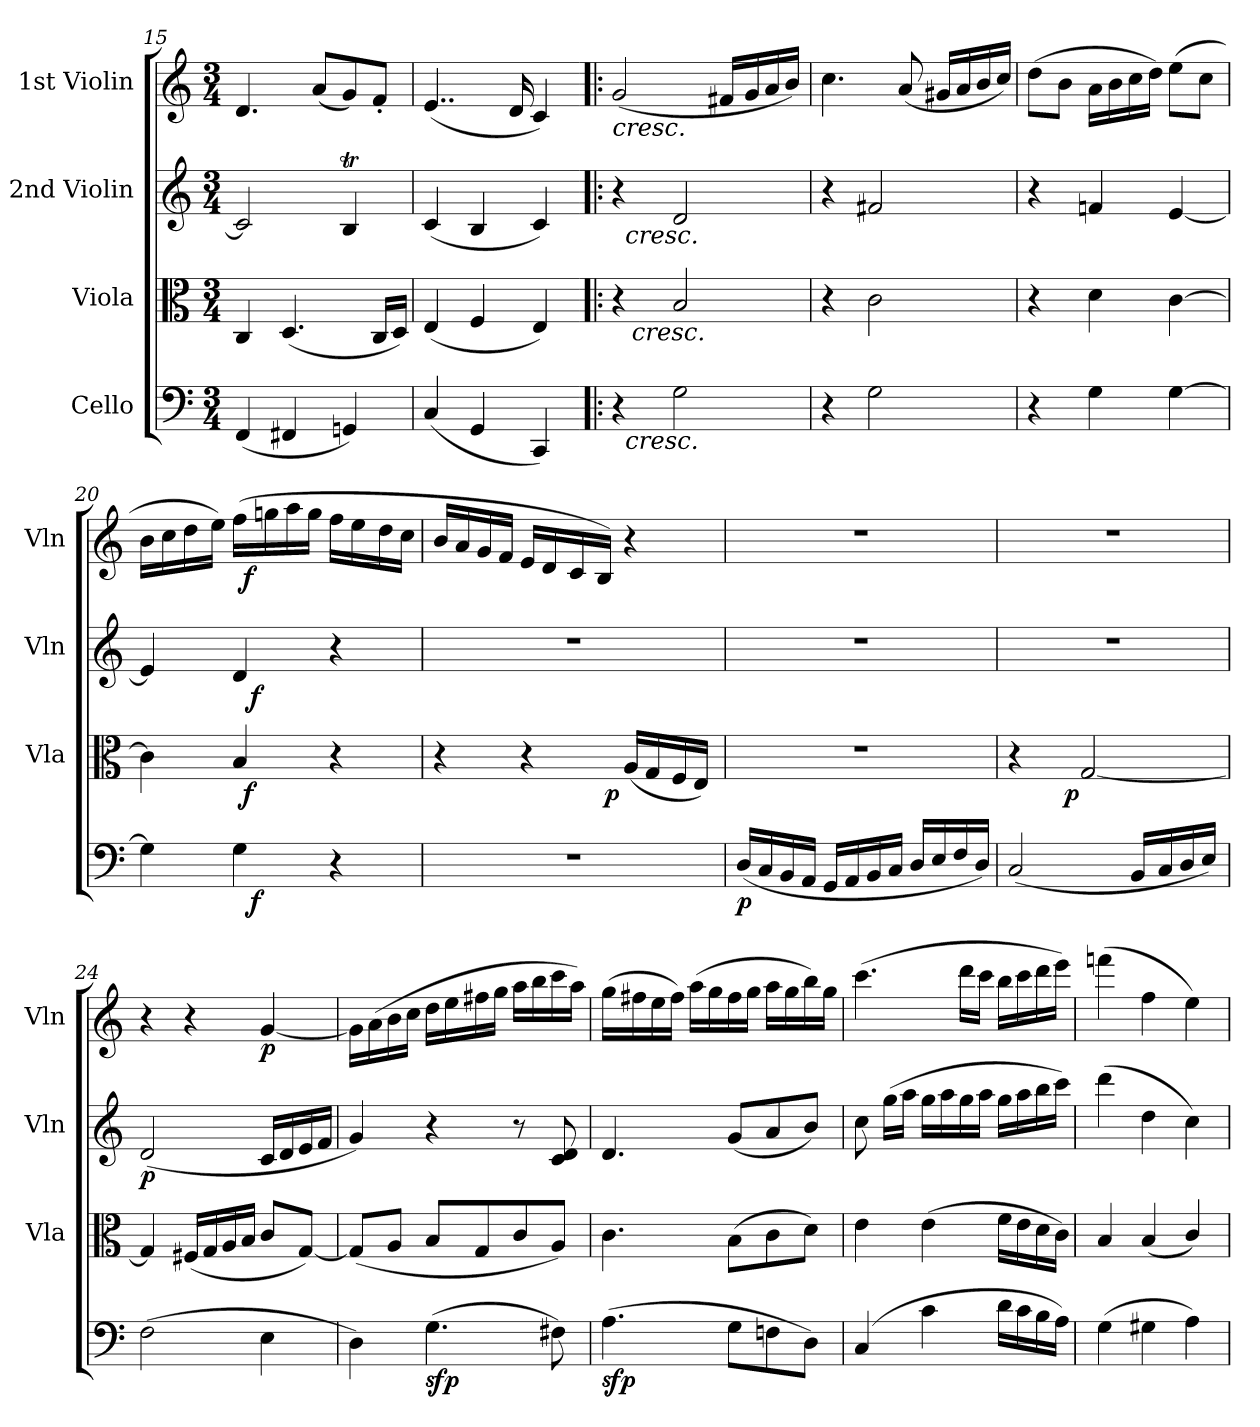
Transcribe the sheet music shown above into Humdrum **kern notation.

**kern	**dynam	**kern	**dynam	**kern	**dynam	**kern	**dynam
*part4	*part4	*part3	*part3	*part2	*part2	*part1	*part1
*staff4	*staff4	*staff3	*staff3	*staff2	*staff2	*staff1	*staff1
*I"Cello	*	*I"Viola	*	*I"2nd Violin	*	*I"1st Violin	*
*	*	*I'Vla	*	*I'Vln	*	*I'Vln	*
*clefF4	*	*clefC3	*	*clefG2	*	*clefG2	*
*k[]	*	*k[]	*	*k[]	*	*k[]	*
*C:	*	*C:	*	*C:	*	*C:	*
*M3/4	*	*M3/4	*	*M3/4	*	*M3/4	*
=15	=15	=15	=15	=15	=15	=15	=15
(<4FF/	.	4C/	.	2c/]	.	4.d/	.
4FF#X/	.	(<4.D/	.	.	.	.	.
.	.	.	.	.	.	(<8a/L	.
4GGn/)	.	.	.	4Bt/	.	8g/)	.
.	.	16C/LL	.	.	.	8f'</J	.
.	.	16D/JJ)	.	.	.	.	.
=16	=16	=16	=16	=16	=16	=16	=16
(<4C/	.	(<4E/	.	(<4c/	.	(<4..e/	.
4GG/	.	4F/	.	4B/	.	.	.
.	.	.	.	.	.	16d/	.
4CC/)	.	4E/)	.	4c/)	.	4c/)	.
!!LO:LB:g=z
=17!|:	=17!|:	=17!|:	=17!|:	=17!|:	=17!|:	=17!|:	=17!|:
!	!	!	!	!	!	!LO:TX:b:i:t=cresc.	!
*^	*	*^	*	*^	*	*	*
4r	32ryy	.	4r	24ryy	.	4r	32ryy	.	(<2g/	.
!	!	!	!	!	!	!	!LO:TX:b:i:t=cresc.	!	!	!
!	!LO:TX:b:i:t=cresc.	!	!	!	!	!	!	!	!	!
.	2ryy	.	.	.	.	.	2ryy	.	.	.
!	!	!	!	!LO:TX:b:i:t=cresc.	!	!	!	!	!	!
.	.	.	.	3%2ryy	.	.	.	.	.	.
2G\	.	.	2B/	.	.	2d/	.	.	.	.
.	.	.	.	.	.	.	.	.	16f#X/LL	.
.	8..ryy	.	.	.	.	.	8..ryy	.	.	.
.	.	.	.	.	.	.	.	.	16g/	.
.	.	.	.	.	.	.	.	.	16a/	.
.	.	.	.	.	.	.	.	.	16b/JJ)	.
.	.	.	.	24ryy	.	.	.	.	.	.
*v	*v	*	*	*	*	*v	*v	*	*	*
*	*	*v	*v	*	*	*	*	*
=18	=18	=18	=18	=18	=18	=18	=18
4r	.	4r	.	4r	.	4.cc\	.
2G\	.	2c\	.	2f#X/	.	.	.
.	.	.	.	.	.	(<8a/	.
.	.	.	.	.	.	16g#X/LL	.
.	.	.	.	.	.	16a/	.
.	.	.	.	.	.	16b/	.
.	.	.	.	.	.	16cc/JJ)	.
=19	=19	=19	=19	=19	=19	=19	=19
4r	.	4r	.	4r	.	(>8dd\L	.
.	.	.	.	.	.	8b\J	.
4G\	.	4d\	.	4fn/	.	16a\LL	.
.	.	.	.	.	.	16b\	.
.	.	.	.	.	.	16cc\	.
.	.	.	.	.	.	16dd\JJ)	.
[4G\	.	[4c\	.	[4e/	.	(>8ee\L	.
.	.	.	.	.	.	8cc\J	.
=20	=20	=20	=20	=20	=20	=20	=20
*^	*	*^	*	*^	*	*^	*
4G\]	4ryy	.	4c\]	6ryy	.	4e/]	4ryy	.	16b\LL	6ryy	.
.	.	.	.	.	.	.	.	.	16cc\	.	.
.	.	.	.	.	.	.	.	.	16dd\	.	.
.	.	.	.	12ryy	.	.	.	.	.	12ryy	.
.	.	.	.	.	.	.	.	.	16ee\JJ)	.	.
4G\	32ryy	.	4B/	48ryy	.	4d/	32ryy	.	(>16ff\LL	48ryy	.
!	!	!	!	!	!LO:DY:b	!	!	!	!	!	!LO:DY:b
.	.	.	.	3ryy	f	.	.	.	.	3ryy	f
!	!	!LO:DY:b	!	!	!	!	!	!LO:DY:b	!	!	!
.	4...ryy	f	.	.	.	.	4...ryy	f	.	.	.
.	.	.	.	.	.	.	.	.	16ggn\	.	.
.	.	.	.	.	.	.	.	.	16aa\	.	.
.	.	.	.	.	.	.	.	.	16gg\JJ	.	.
4r	.	.	4r	.	.	4r	.	.	16ff\LL	.	.
.	.	.	.	.	.	.	.	.	16ee\	.	.
.	.	.	.	12..ryy	.	.	.	.	.	12..ryy	.
.	.	.	.	.	.	.	.	.	16dd\	.	.
.	.	.	.	.	.	.	.	.	16cc\JJ	.	.
=21	=21	=21	=21	=21	=21	=21	=21	=21	=21	=21	=21
!	!	!	!	!	!	!	!	!	!LO:TX:b:i:t=dim.	!	!
*	*	*	*	*	*	*v	*v	*	*	*	*
*v	*v	*	*	*	*	*	*	*v	*v	*
2.r	.	4r	3ryy	.	2.r	.	16b/LL	.
.	.	.	.	.	.	.	16a/	.
.	.	.	.	.	.	.	16g/	.
.	.	.	.	.	.	.	16f/JJ	.
.	.	4r	.	.	.	.	16e/LL	.
.	.	.	.	.	.	.	16d/	.
.	.	.	12ryy	.	.	.	.	.
.	.	.	.	.	.	.	16c/	.
.	.	.	48.ryy	.	.	.	.	.
.	.	.	.	.	.	.	16B/JJ)	.
!	!	!	!	!LO:DY:b	!	!	!	!
.	.	.	6ryy	p	.	.	.	.
.	.	(<16A/LL	.	.	.	.	4r	.
.	.	16G/	.	.	.	.	.	.
.	.	.	12ryy	.	.	.	.	.
.	.	16F/	.	.	.	.	.	.
.	.	16E/JJ)	.	.	.	.	.	.
.	.	.	24ryy	.	.	.	.	.
.	.	.	96ryy	.	.	.	.	.
=22	=22	=22	=22	=22	=22	=22	=22	=22
!	!LO:DY:b	!	!	!	!	!	!	!
*	*	*v	*v	*	*	*	*	*
(<16D/LL	p	2.r	.	2.r	.	2.r	.
16C/	.	.	.	.	.	.	.
16BB/	.	.	.	.	.	.	.
16AA/JJ	.	.	.	.	.	.	.
16GG/LL	.	.	.	.	.	.	.
16AA/	.	.	.	.	.	.	.
16BB/	.	.	.	.	.	.	.
16C/JJ	.	.	.	.	.	.	.
16D/LL	.	.	.	.	.	.	.
16E/	.	.	.	.	.	.	.
16F/	.	.	.	.	.	.	.
16D/JJ)	.	.	.	.	.	.	.
!!LO:PB:g=z
=23	=23	=23	=23	=23	=23	=23	=23
*	*	*^	*	*	*	*	*
(<2C/	.	4r	6ryy	.	2.r	.	2.r	.
.	.	.	24ryy	.	.	.	.	.
!	!	!	!	!LO:DY:b	!	!	!	!
.	.	.	3ryy	p	.	.	.	.
.	.	[2G/	.	.	.	.	.	.
16BB/LL	.	.	.	.	.	.	.	.
.	.	.	6ryy	.	.	.	.	.
16C/	.	.	.	.	.	.	.	.
16D/	.	.	.	.	.	.	.	.
16E/JJ)	.	.	.	.	.	.	.	.
.	.	.	24ryy	.	.	.	.	.
=24	=24	=24	=24	=24	=24	=24	=24	=24
!	!	!	!	!	!	!LO:DY:b	!	!
*	*	*v	*v	*	*	*	*	*
(>2F\	.	4G/]	.	(<2d/	p	4r	.
.	.	(<16F#X/LL	.	.	.	4r	.
.	.	16G/	.	.	.	.	.
.	.	16A/	.	.	.	.	.
.	.	16B/JJ	.	.	.	.	.
!	!	!	!	!	!	!	!LO:DY:b
4E\	.	8c/L	.	16c/LL	.	[4g/	p
.	.	.	.	16d/	.	.	.
.	.	[8G/J)	.	16e/	.	.	.
.	.	.	.	16f/JJ	.	.	.
=25	=25	=25	=25	=25	=25	=25	=25
4D\)	.	(<8G/L]	.	4g/)	.	16g\LL]	.
.	.	.	.	.	.	(>16a\	.
.	.	8A/J	.	.	.	16b\	.
.	.	.	.	.	.	16cc\JJ	.
!	!LO:DY:b	!	!	!	!	!	!
(>4.G\	sfp	8B/L	.	4r	.	16dd\LL	.
.	.	.	.	.	.	16ee\	.
.	.	8G/	.	.	.	16ff#X\	.
.	.	.	.	.	.	16gg\JJ	.
.	.	8c/	.	8r	.	16aa\LL	.
.	.	.	.	.	.	16bb\	.
8F#X\)	.	8A/J)	.	8c/ 8d/	.	16ccc\	.
.	.	.	.	.	.	16aa\JJ)	.
=26	=26	=26	=26	=26	=26	=26	=26
!	!LO:DY:b	!	!	!	!	!	!
(>4.A\	sfp	4.c\	.	4.d/	.	(>16gg\LL	.
.	.	.	.	.	.	16ff#X\	.
.	.	.	.	.	.	16ee\	.
.	.	.	.	.	.	16ff#\JJ)	.
.	.	.	.	.	.	(>16aa\LL	.
.	.	.	.	.	.	16gg\	.
8G\L	.	(>8B\L	.	(<8g/L	.	16ff#\	.
.	.	.	.	.	.	16gg\JJ	.
8Fn\	.	8c\	.	8a/	.	16aa\LL	.
.	.	.	.	.	.	16gg\	.
8D\J)	.	8d\J)	.	8b/J)	.	16bb\)	.
.	.	.	.	.	.	16gg\JJ	.
=27	=27	=27	=27	=27	=27	=27	=27
(4C/	.	4e\	.	8cc\	.	(>4.ccc\	.
.	.	.	.	(>16gg\LL	.	.	.
.	.	.	.	16aa\JJ	.	.	.
4c\	.	(>4e\	.	16gg\LL	.	.	.
.	.	.	.	16aa\	.	.	.
.	.	.	.	16gg\	.	16ddd\LL	.
.	.	.	.	16aa\JJ	.	16ccc\JJ	.
16d\LL	.	16f\LL	.	16gg\LL	.	16bb\LL	.
16c\	.	16e\	.	16aa\	.	16ccc\	.
16B\	.	16d\	.	16bb\	.	16ddd\	.
16A\JJ)	.	16c\JJ)	.	16ccc\JJ)	.	16eee\JJ)	.
!!LO:LB:g=z
=28	=28	=28	=28	=28	=28	=28	=28
(>4G\	.	4B/	.	(>4ddd\	.	(>4fffn\	.
4G#X\	.	(<4B/	.	4dd\	.	4ff\	.
4A\)	.	4c/)	.	4cc\)	.	4ee\)	.
=	=	=	=	=	=	=	=
*-	*-	*-	*-	*-	*-	*-	*-
